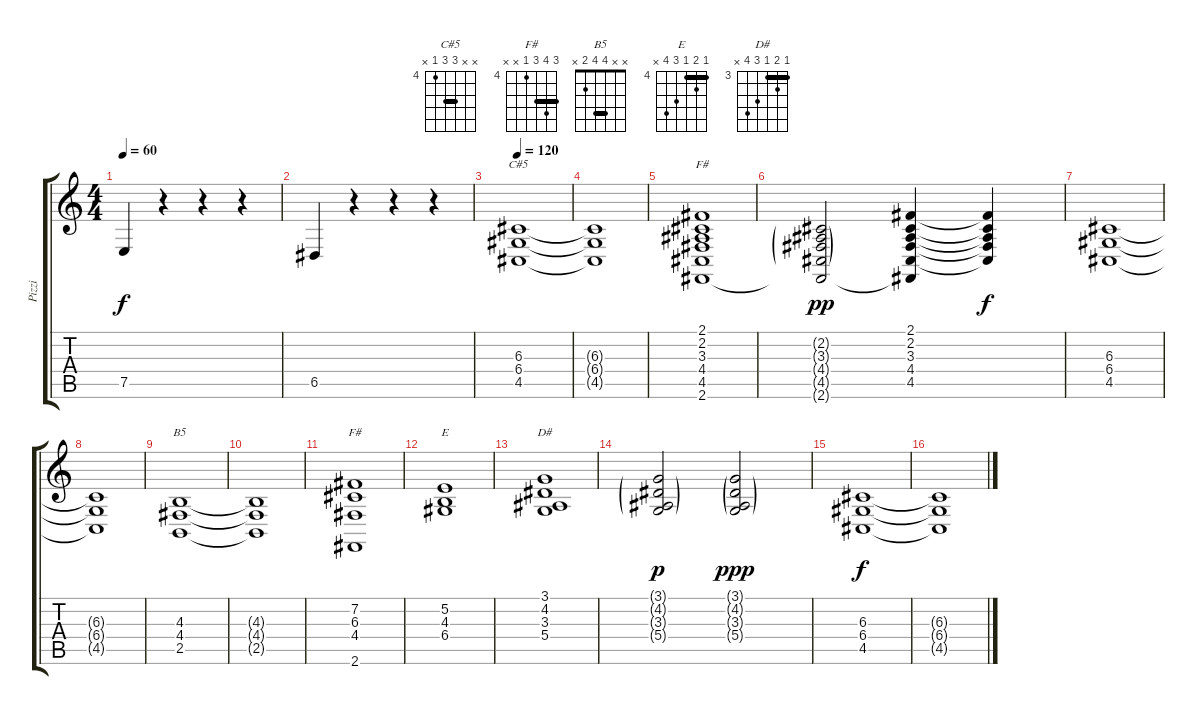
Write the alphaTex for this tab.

\track ("Pizzi" "Pizzi") {instrument pizzicatostrings}
\staff {score tabs}
\tuning (E4 B3 G3 D3 A2 E2) {hide}
\chord ("C#5" x x 6 6 4 x) {firstfret 4 barre 6}
\chord ("F#" 2 2 3 4 4 2) {barre 2}
\chord ("B5" x x 4 4 2 x) {barre 4}
\chord ("F#" 6 7 6 4 x x) {firstfret 4 barre 6}
\chord ("E" 4 5 4 6 7 x) {firstfret 4 barre 4}
\chord ("D#" 3 4 3 5 6 x) {firstfret 3 barre 3}
\ts (4 4)
\tempo 60
\clef g2
\ks c
7.5.4{dy f} r.4 r.4 r.4 |
6.5.4 r.4 r.4 r.4 |
\tempo 120
(6.3 6.4 4.5).1{ch "C#5" volume 10 instrument acousticgrandpiano} |
(6.3{t} 6.4{t} 4.5{t}).1 |
(2.1 2.2 3.3 4.4 4.5 2.6).1{ch "F#"} |
(2.2{g} 3.3{g} 4.4{g} 4.5{g} 2.6{t}).2{dy pp} (2.1 2.2 3.3 4.4 4.5 2.6{t}).4 (2.1{t} 2.2{t} 3.3{t} 4.4{t} 4.5{t}).4{dy f} |
(6.3 6.4 4.5).1 |
(6.3{t} 6.4{t} 4.5{t}).1 |
(4.3 4.4 2.5).1{ch "B5"} |
(4.3{t} 4.4{t} 2.5{t}).1 |
(7.2 6.3 4.4 2.6).1{ch "F#"} |
(5.2 4.3 6.4).1{ch "E"} |
(3.1 4.2 3.3 5.4).1{ch "D#"} |
(3.1{g} 4.2{g} 3.3{g} 5.4{g}).2{dy p} (3.1{g} 4.2{g} 3.3{g} 5.4{g}).2{dy ppp} |
(6.3 6.4 4.5).1{dy f} |
(6.3{t} 6.4{t} 4.5{t}).1
